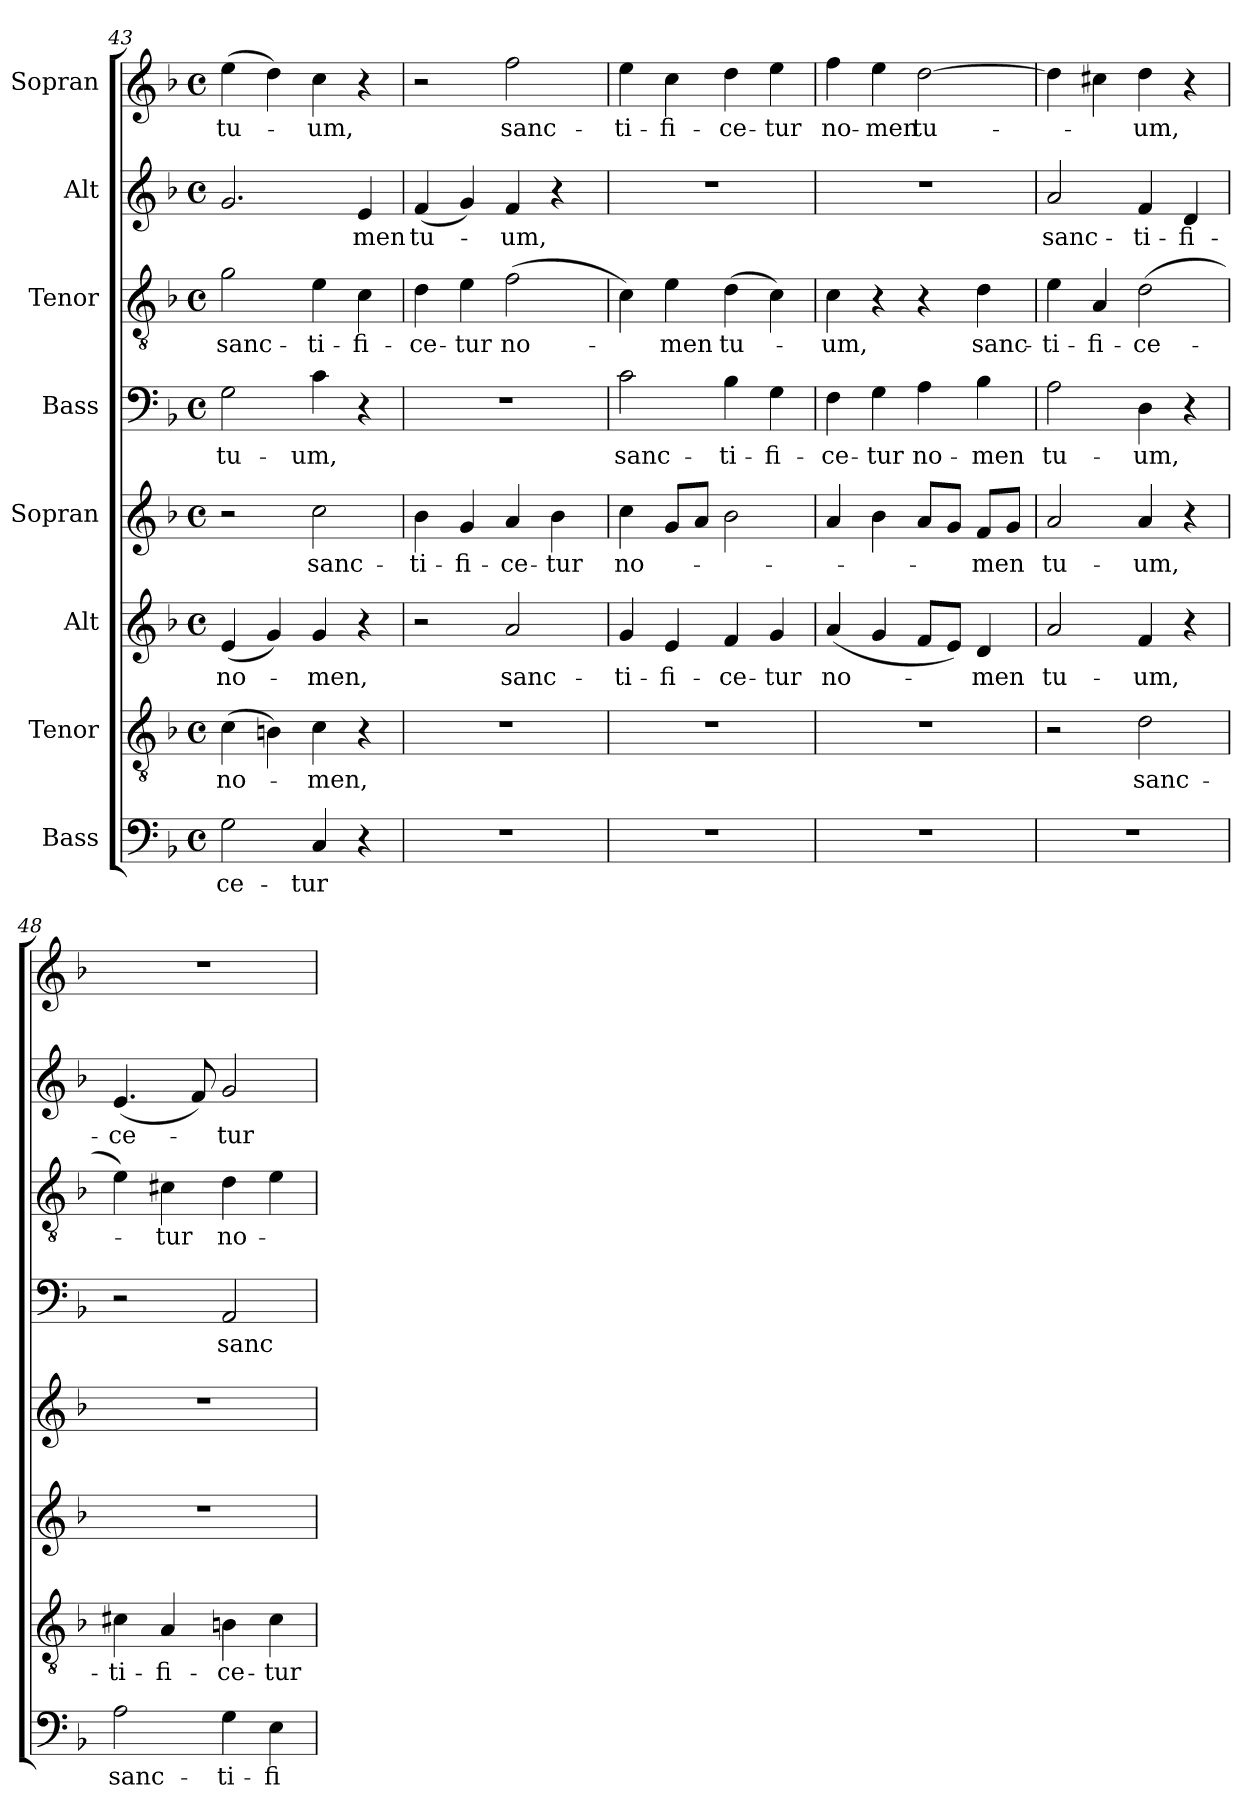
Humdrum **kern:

**kern	**text	**kern	**text	**kern	**text	**kern	**text	**kern	**text	**kern	**text	**kern	**text	**kern	**text
*part8	*part8	*part7	*part7	*part6	*part6	*part5	*part5	*part4	*part4	*part3	*part3	*part2	*part2	*part1	*part1
*staff8	*staff8	*staff7	*staff7	*staff6	*staff6	*staff5	*staff5	*staff4	*staff4	*staff3	*staff3	*staff2	*staff2	*staff1	*staff1
*I"Bass	*	*I"Tenor	*	*I"Alt	*	*I"Sopran	*	*I"Bass	*	*I"Tenor	*	*I"Alt	*	*I"Sopran	*
*clefF4	*	*clefGv2	*	*clefG2	*	*clefG2	*	*clefF4	*	*clefGv2	*	*clefG2	*	*clefG2	*
*k[b-]	*	*k[b-]	*	*k[b-]	*	*k[b-]	*	*k[b-]	*	*k[b-]	*	*k[b-]	*	*k[b-]	*
*M4/4	*	*M4/4	*	*M4/4	*	*M4/4	*	*M4/4	*	*M4/4	*	*M4/4	*	*M4/4	*
*met(c)	*	*met(c)	*	*met(c)	*	*met(c)	*	*met(c)	*	*met(c)	*	*met(c)	*	*met(c)	*
=43	=43	=43	=43	=43	=43	=43	=43	=43	=43	=43	=43	=43	=43	=43	=43
!	!LO:LY:b	!	!LO:LY:b	!	!LO:LY:b	!	!	!	!LO:LY:b	!	!LO:LY:b	!	!	!	!LO:LY:b
2G\	-ce-	(4c\	no-	(4e/	no-	2r	.	2G\	tu-	2g\	sanc-	2.g/	.	(4ee\	tu-
.	.	4Bn\)	.	4g/)	.	.	.	.	.	.	.	.	.	4dd\)	.
!	!LO:LY:b	!	!LO:LY:b	!	!LO:LY:b	!	!LO:LY:b	!	!LO:LY:b	!	!LO:LY:b	!	!	!	!LO:LY:b
4C/	-tur	4c\	-men,	4g/	-men,	2cc\	sanc-	4c\	-um,	4e\	-ti-	.	.	4cc\	-um,
!	!	!	!	!	!	!	!	!	!	!	!LO:LY:b	!	!LO:LY:b	!	!
4r	.	4r	.	4r	.	.	.	4r	.	4c\	-fi-	4e/	-men	4r	.
!!LO:PB:g=z
=44	=44	=44	=44	=44	=44	=44	=44	=44	=44	=44	=44	=44	=44	=44	=44
!	!	!	!	!	!	!	!LO:LY:b	!	!	!	!LO:LY:b	!	!LO:LY:b	!	!
1r	.	1r	.	2r	.	4b-\	-ti-	1r	.	4d\	-ce-	(4f/	tu-	2r	.
!	!	!	!	!	!	!	!LO:LY:b	!	!	!	!LO:LY:b	!	!	!	!
.	.	.	.	.	.	4g/	-fi-	.	.	4e\	-tur	4g/)	.	.	.
!	!	!	!	!	!LO:LY:b	!	!LO:LY:b	!	!	!	!LO:LY:b	!	!LO:LY:b	!	!LO:LY:b
.	.	.	.	2a/	sanc-	4a/	-ce-	.	.	(2f\	no-	4f/	-um,	2ff\	sanc-
!	!	!	!	!	!	!	!LO:LY:b	!	!	!	!	!	!	!	!
.	.	.	.	.	.	4b-\	-tur	.	.	.	.	4r	.	.	.
=45	=45	=45	=45	=45	=45	=45	=45	=45	=45	=45	=45	=45	=45	=45	=45
!	!	!	!	!	!LO:LY:b	!	!LO:LY:b	!	!LO:LY:b	!	!	!	!	!	!LO:LY:b
1r	.	1r	.	4g/	-ti-	4cc\	no-	2c\	sanc-	4c\)	.	1r	.	4ee\	-ti-
!	!	!	!	!	!LO:LY:b	!	!	!	!	!	!LO:LY:b	!	!	!	!LO:LY:b
.	.	.	.	4e/	-fi-	8g/L	.	.	.	4e\	-men	.	.	4cc\	-fi-
.	.	.	.	.	.	8a/J	.	.	.	.	.	.	.	.	.
!	!	!	!	!	!LO:LY:b	!	!	!	!LO:LY:b	!	!LO:LY:b	!	!	!	!LO:LY:b
.	.	.	.	4f/	-ce-	2b-\	.	4B-\	-ti-	(4d\	tu-	.	.	4dd\	-ce-
!	!	!	!	!	!LO:LY:b	!	!	!	!LO:LY:b	!	!	!	!	!	!LO:LY:b
.	.	.	.	4g/	-tur	.	.	4G\	-fi-	4c\)	.	.	.	4ee\	-tur
=46	=46	=46	=46	=46	=46	=46	=46	=46	=46	=46	=46	=46	=46	=46	=46
!	!	!	!	!	!LO:LY:b	!	!	!	!LO:LY:b	!	!LO:LY:b	!	!	!	!LO:LY:b
1r	.	1r	.	(4a/	no-	4a/	.	4F\	-ce-	4c\	-um,	1r	.	4ff\	no-
!	!	!	!	!	!	!	!	!	!LO:LY:b	!	!	!	!	!	!LO:LY:b
.	.	.	.	4g/	.	4b-\	.	4G\	-tur	4r	.	.	.	4ee\	-men
!	!	!	!	!	!	!	!	!	!LO:LY:b	!	!	!	!	!	!LO:LY:b
.	.	.	.	8f/L	.	8a/L	.	4A\	no-	4r	.	.	.	[2dd\	tu-
.	.	.	.	8e/J)	.	8g/J	.	.	.	.	.	.	.	.	.
!	!	!	!	!	!LO:LY:b	!	!LO:LY:b	!	!LO:LY:b	!	!LO:LY:b	!	!	!	!
.	.	.	.	4d/	-men	8f/L	-men	4B-\	-men	4d\	sanc-	.	.	.	.
.	.	.	.	.	.	8g/J	.	.	.	.	.	.	.	.	.
=47	=47	=47	=47	=47	=47	=47	=47	=47	=47	=47	=47	=47	=47	=47	=47
!	!	!	!	!	!LO:LY:b	!	!LO:LY:b	!	!LO:LY:b	!	!LO:LY:b	!	!LO:LY:b	!	!
1r	.	2r	.	2a/	tu-	2a/	tu-	2A\	tu-	4e\	-ti-	2a/	sanc-	4dd\]	.
!	!	!	!	!	!	!	!	!	!	!	!LO:LY:b	!	!	!	!
.	.	.	.	.	.	.	.	.	.	4A/	-fi-	.	.	4cc#X\	.
!	!	!	!LO:LY:b	!	!LO:LY:b	!	!LO:LY:b	!	!LO:LY:b	!	!LO:LY:b	!	!LO:LY:b	!	!LO:LY:b
.	.	2d\	sanc-	4f/	-um,	4a/	-um,	4D\	-um,	(2d\	-ce-	4f/	-ti-	4dd\	-um,
!	!	!	!	!	!	!	!	!	!	!	!	!	!LO:LY:b	!	!
.	.	.	.	4r	.	4r	.	4r	.	.	.	4d/	-fi-	4r	.
=48	=48	=48	=48	=48	=48	=48	=48	=48	=48	=48	=48	=48	=48	=48	=48
!	!LO:LY:b	!	!LO:LY:b	!	!	!	!	!	!	!	!	!	!LO:LY:b	!	!
2A\	sanc-	4c#X\	-ti-	1r	.	1r	.	2r	.	4e\)	.	(4.e/	-ce-	1r	.
!	!	!	!LO:LY:b	!	!	!	!	!	!	!	!LO:LY:b	!	!	!	!
.	.	4A/	-fi-	.	.	.	.	.	.	4c#X\	-tur	.	.	.	.
.	.	.	.	.	.	.	.	.	.	.	.	8f/)	.	.	.
!	!LO:LY:b	!	!LO:LY:b	!	!	!	!	!	!LO:LY:b	!	!LO:LY:b	!	!LO:LY:b	!	!
4G\	-ti-	4Bn\	-ce-	.	.	.	.	2AA/	sanc-	4d\	no-	2g/	-tur	.	.
!	!LO:LY:b	!	!LO:LY:b	!	!	!	!	!	!	!	!	!	!	!	!
4E\	-fi-	4c#\	-tur	.	.	.	.	.	.	4e\	.	.	.	.	.
=	=	=	=	=	=	=	=	=	=	=	=	=	=	=	=
*-	*-	*-	*-	*-	*-	*-	*-	*-	*-	*-	*-	*-	*-	*-	*-
